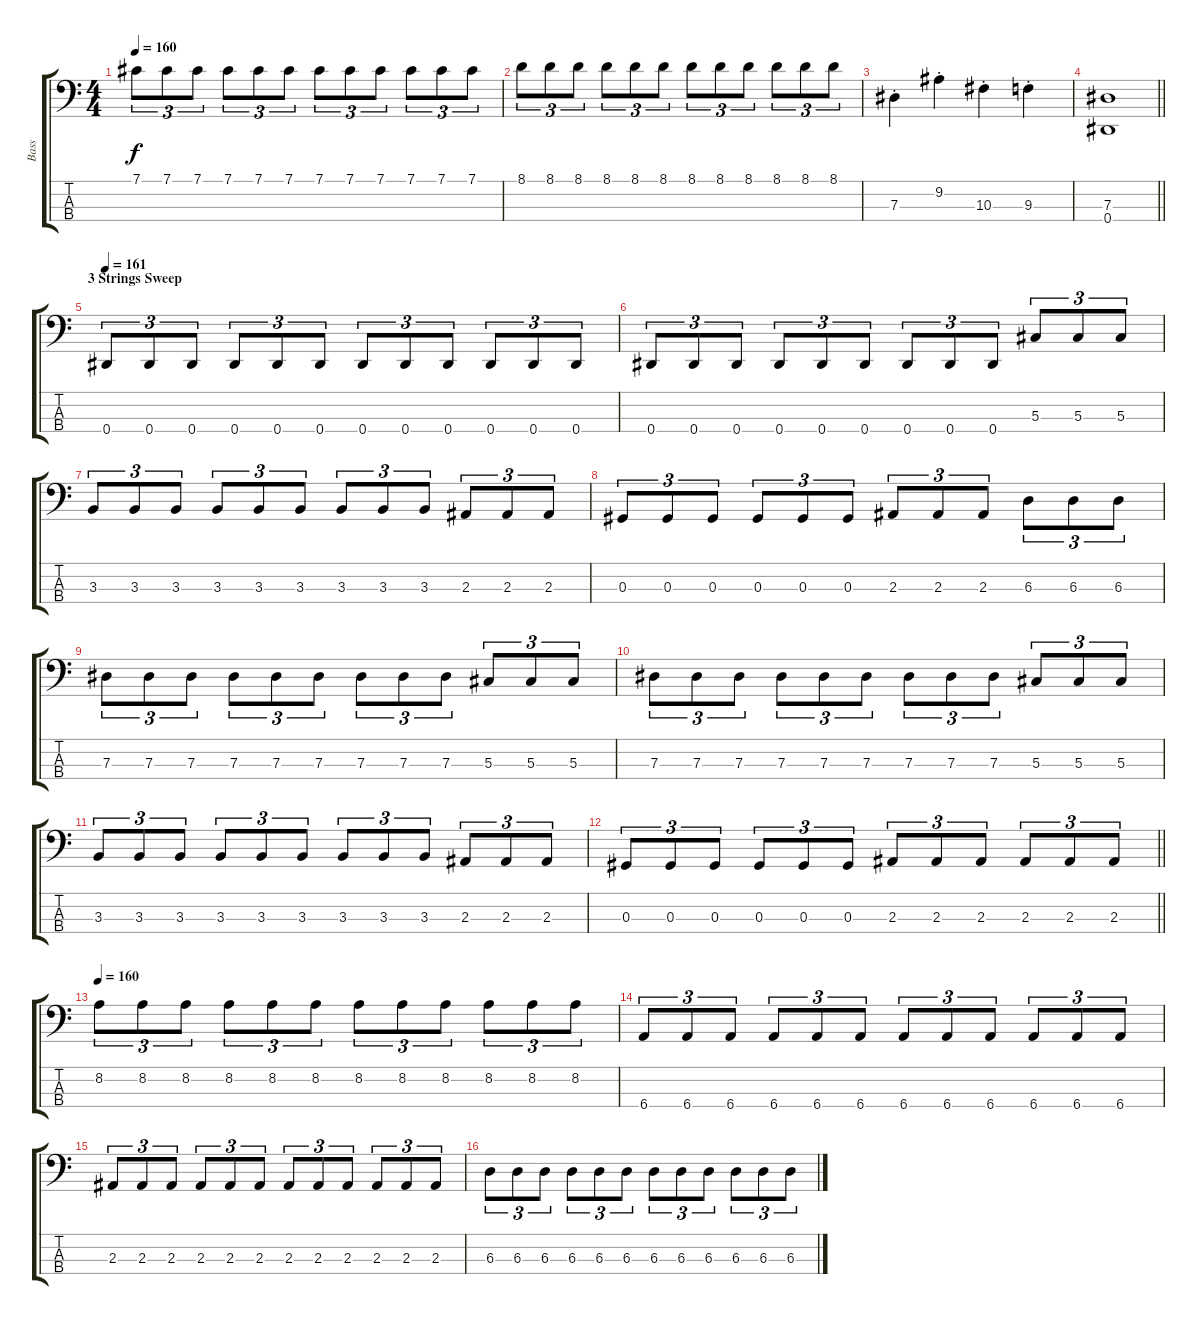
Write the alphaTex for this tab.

\track ("Bass" "Bass") {instrument electricbasspick}
\staff {score tabs}
\tuning (Gb2 Db2 Ab1 Eb1) {hide}
\ts (4 4)
\tempo 160
\clef f4
\ks c
7.1.8{tu (3 2) dy f} 7.1.8{tu (3 2)} 7.1.8{tu (3 2)} 7.1.8{tu (3 2)} 7.1.8{tu (3 2)} 7.1.8{tu (3 2)} 7.1.8{tu (3 2)} 7.1.8{tu (3 2)} 7.1.8{tu (3 2)} 7.1.8{tu (3 2)} 7.1.8{tu (3 2)} 7.1.8{tu (3 2)} |
\ks aminor
8.1.8{tu (3 2)} 8.1.8{tu (3 2)} 8.1.8{tu (3 2)} 8.1.8{tu (3 2)} 8.1.8{tu (3 2)} 8.1.8{tu (3 2)} 8.1.8{tu (3 2)} 8.1.8{tu (3 2)} 8.1.8{tu (3 2)} 8.1.8{tu (3 2)} 8.1.8{tu (3 2)} 8.1.8{tu (3 2)} |
\ks c
7.3{st}.4 9.2{st}.4 10.3{st}.4 9.3{st}.4 |
\barLineRight lightlight
(7.3 0.4).1 |
\section ("" "3 Strings Sweep ")
\tempo 161
0.4.8{tu (3 2)} 0.4.8{tu (3 2)} 0.4.8{tu (3 2)} 0.4.8{tu (3 2)} 0.4.8{tu (3 2)} 0.4.8{tu (3 2)} 0.4.8{tu (3 2)} 0.4.8{tu (3 2)} 0.4.8{tu (3 2)} 0.4.8{tu (3 2)} 0.4.8{tu (3 2)} 0.4.8{tu (3 2)} |
0.4.8{tu (3 2)} 0.4.8{tu (3 2)} 0.4.8{tu (3 2)} 0.4.8{tu (3 2)} 0.4.8{tu (3 2)} 0.4.8{tu (3 2)} 0.4.8{tu (3 2)} 0.4.8{tu (3 2)} 0.4.8{tu (3 2)} 5.3.8{tu (3 2)} 5.3.8{tu (3 2)} 5.3.8{tu (3 2)} |
3.3.8{tu (3 2)} 3.3.8{tu (3 2)} 3.3.8{tu (3 2)} 3.3.8{tu (3 2)} 3.3.8{tu (3 2)} 3.3.8{tu (3 2)} 3.3.8{tu (3 2)} 3.3.8{tu (3 2)} 3.3.8{tu (3 2)} 2.3.8{tu (3 2)} 2.3.8{tu (3 2)} 2.3.8{tu (3 2)} |
0.3.8{tu (3 2)} 0.3.8{tu (3 2)} 0.3.8{tu (3 2)} 0.3.8{tu (3 2)} 0.3.8{tu (3 2)} 0.3.8{tu (3 2)} 2.3.8{tu (3 2)} 2.3.8{tu (3 2)} 2.3.8{tu (3 2)} 6.3.8{tu (3 2)} 6.3.8{tu (3 2)} 6.3.8{tu (3 2)} |
7.3.8{tu (3 2)} 7.3.8{tu (3 2)} 7.3.8{tu (3 2)} 7.3.8{tu (3 2)} 7.3.8{tu (3 2)} 7.3.8{tu (3 2)} 7.3.8{tu (3 2)} 7.3.8{tu (3 2)} 7.3.8{tu (3 2)} 5.3.8{tu (3 2)} 5.3.8{tu (3 2)} 5.3.8{tu (3 2)} |
7.3.8{tu (3 2)} 7.3.8{tu (3 2)} 7.3.8{tu (3 2)} 7.3.8{tu (3 2)} 7.3.8{tu (3 2)} 7.3.8{tu (3 2)} 7.3.8{tu (3 2)} 7.3.8{tu (3 2)} 7.3.8{tu (3 2)} 5.3.8{tu (3 2)} 5.3.8{tu (3 2)} 5.3.8{tu (3 2)} |
3.3.8{tu (3 2)} 3.3.8{tu (3 2)} 3.3.8{tu (3 2)} 3.3.8{tu (3 2)} 3.3.8{tu (3 2)} 3.3.8{tu (3 2)} 3.3.8{tu (3 2)} 3.3.8{tu (3 2)} 3.3.8{tu (3 2)} 2.3.8{tu (3 2)} 2.3.8{tu (3 2)} 2.3.8{tu (3 2)} |
\barLineRight lightlight
0.3.8{tu (3 2)} 0.3.8{tu (3 2)} 0.3.8{tu (3 2)} 0.3.8{tu (3 2)} 0.3.8{tu (3 2)} 0.3.8{tu (3 2)} 2.3.8{tu (3 2)} 2.3.8{tu (3 2)} 2.3.8{tu (3 2)} 2.3.8{tu (3 2)} 2.3.8{tu (3 2)} 2.3.8{tu (3 2)} |
\section ("" "")
\tempo 160
8.2.8{tu (3 2)} 8.2.8{tu (3 2)} 8.2.8{tu (3 2)} 8.2.8{tu (3 2)} 8.2.8{tu (3 2)} 8.2.8{tu (3 2)} 8.2.8{tu (3 2)} 8.2.8{tu (3 2)} 8.2.8{tu (3 2)} 8.2.8{tu (3 2)} 8.2.8{tu (3 2)} 8.2.8{tu (3 2)} |
6.4.8{tu (3 2)} 6.4.8{tu (3 2)} 6.4.8{tu (3 2)} 6.4.8{tu (3 2)} 6.4.8{tu (3 2)} 6.4.8{tu (3 2)} 6.4.8{tu (3 2)} 6.4.8{tu (3 2)} 6.4.8{tu (3 2)} 6.4.8{tu (3 2)} 6.4.8{tu (3 2)} 6.4.8{tu (3 2)} |
2.3.8{tu (3 2)} 2.3.8{tu (3 2)} 2.3.8{tu (3 2)} 2.3.8{tu (3 2)} 2.3.8{tu (3 2)} 2.3.8{tu (3 2)} 2.3.8{tu (3 2)} 2.3.8{tu (3 2)} 2.3.8{tu (3 2)} 2.3.8{tu (3 2)} 2.3.8{tu (3 2)} 2.3.8{tu (3 2)} |
6.3.8{tu (3 2)} 6.3.8{tu (3 2)} 6.3.8{tu (3 2)} 6.3.8{tu (3 2)} 6.3.8{tu (3 2)} 6.3.8{tu (3 2)} 6.3.8{tu (3 2)} 6.3.8{tu (3 2)} 6.3.8{tu (3 2)} 6.3.8{tu (3 2)} 6.3.8{tu (3 2)} 6.3.8{tu (3 2)}
